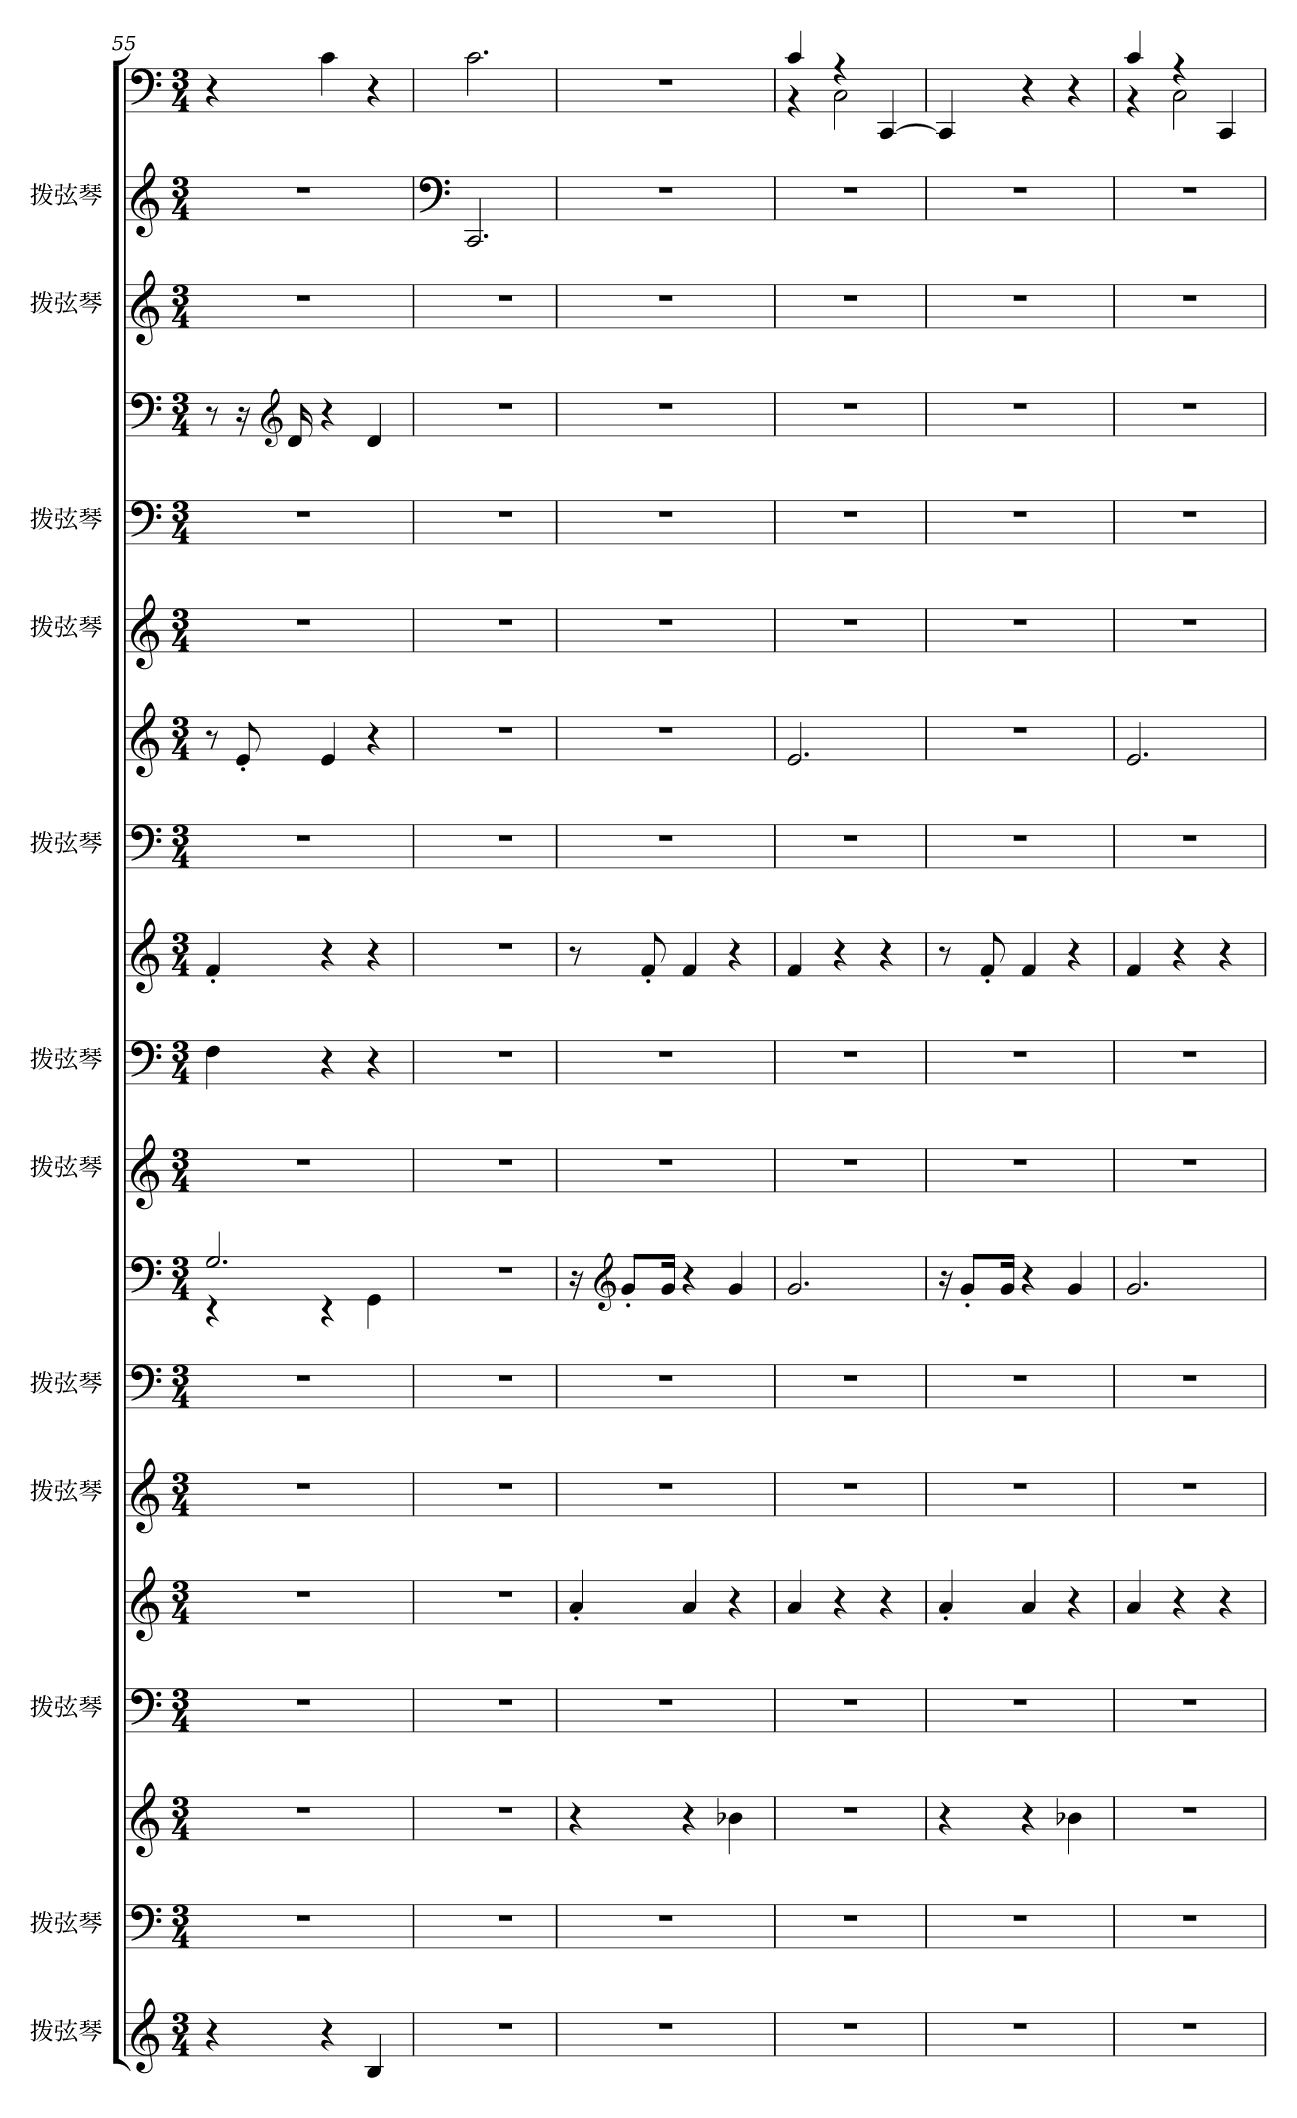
**kern	**kern	**kern	**kern	**kern	**kern	**kern	**kern	**kern	**kern	**kern	**kern	**kern	**kern	**kern	**kern	**kern	**kern	**kern
*part12	*part11	*part11	*part10	*part10	*part9	*part8	*part8	*part7	*part6	*part6	*part5	*part5	*part4	*part3	*part3	*part2	*part1	*part1
*staff19	*staff18	*staff17	*staff16	*staff15	*staff14	*staff13	*staff12	*staff11	*staff10	*staff9	*staff8	*staff7	*staff6	*staff5	*staff4	*staff3	*staff2	*staff1
*I"拨弦琴	*I"拨弦琴	*	*I"拨弦琴	*	*I"拨弦琴	*I"拨弦琴	*	*I"拨弦琴	*I"拨弦琴	*	*I"拨弦琴	*	*I"拨弦琴	*I"拨弦琴	*	*I"拨弦琴	*I"拨弦琴	*
*clefG2	*clefF4	*clefG2	*clefF4	*clefG2	*clefG2	*clefF4	*clefF4	*clefG2	*clefF4	*clefG2	*clefF4	*clefG2	*clefG2	*clefF4	*clefF4	*clefG2	*clefG2	*clefF4
*k[]	*k[]	*k[]	*k[]	*k[]	*k[]	*k[]	*k[]	*k[]	*k[]	*k[]	*k[]	*k[]	*k[]	*k[]	*k[]	*k[]	*k[]	*k[]
*M3/4	*M3/4	*M3/4	*M3/4	*M3/4	*M3/4	*M3/4	*M3/4	*M3/4	*M3/4	*M3/4	*M3/4	*M3/4	*M3/4	*M3/4	*M3/4	*M3/4	*M3/4	*M3/4
=55	=55	=55	=55	=55	=55	=55	=55	=55	=55	=55	=55	=55	=55	=55	=55	=55	=55	=55
*	*	*	*	*	*	*	*^	*	*	*	*	*	*	*	*	*	*	*
4r	2.r	2.r	2.r	2.r	2.r	2.r	2.G/	4r	2.r	4F\	4f'/	2.r	8r	2.r	2.r	8r	2.r	2.r	4r
.	.	.	.	.	.	.	.	.	.	.	.	.	8e'/	.	.	16r	.	.	.
*	*	*	*	*	*	*	*	*	*	*	*	*	*	*	*	*clefG2	*	*	*
.	.	.	.	.	.	.	.	.	.	.	.	.	.	.	.	16d/	.	.	.
4r	.	.	.	.	.	.	.	4r	.	4r	4r	.	4e/	.	.	4r	.	.	4c\
4B/	.	.	.	.	.	.	.	4GG\	.	4r	4r	.	4r	.	.	4d/	.	.	4r
*	*	*	*	*	*	*	*v	*v	*	*	*	*	*	*	*	*	*	*	*
=56	=56	=56	=56	=56	=56	=56	=56	=56	=56	=56	=56	=56	=56	=56	=56	=56	=56	=56
*	*	*	*	*	*	*	*	*	*	*	*	*	*	*	*	*	*clefF4	*
2.r	2.r	2.r	2.r	2.r	2.r	2.r	2.r	2.r	2.r	2.r	2.r	2.r	2.r	2.r	2.r	2.r	2.CC/	2.c\
=57	=57	=57	=57	=57	=57	=57	=57	=57	=57	=57	=57	=57	=57	=57	=57	=57	=57	=57
2.r	2.r	4r	2.r	4a'/	2.r	2.r	16r	2.r	2.r	8r	2.r	2.r	2.r	2.r	2.r	2.r	2.r	2.r
*	*	*	*	*	*	*	*clefG2	*	*	*	*	*	*	*	*	*	*	*
.	.	.	.	.	.	.	8g'/L	.	.	.	.	.	.	.	.	.	.	.
.	.	.	.	.	.	.	.	.	.	8f'/	.	.	.	.	.	.	.	.
.	.	.	.	.	.	.	16g/Jk	.	.	.	.	.	.	.	.	.	.	.
.	.	4r	.	4a/	.	.	4r	.	.	4f/	.	.	.	.	.	.	.	.
.	.	4b-X\	.	4r	.	.	4g/	.	.	4r	.	.	.	.	.	.	.	.
=58	=58	=58	=58	=58	=58	=58	=58	=58	=58	=58	=58	=58	=58	=58	=58	=58	=58	=58
*	*	*	*	*	*	*	*	*	*	*	*	*	*	*	*	*	*	*^
2.r	2.r	2.r	2.r	4a/	2.r	2.r	2.g/	2.r	2.r	4f/	2.r	2.e/	2.r	2.r	2.r	2.r	2.r	4c/	4r
.	.	.	.	4r	.	.	.	.	.	4r	.	.	.	.	.	.	.	4r	2C\
.	.	.	.	4r	.	.	.	.	.	4r	.	.	.	.	.	.	.	[4CC/	.
*	*	*	*	*	*	*	*	*	*	*	*	*	*	*	*	*	*	*v	*v
!!LO:PB:g=z
=59	=59	=59	=59	=59	=59	=59	=59	=59	=59	=59	=59	=59	=59	=59	=59	=59	=59	=59
2.r	2.r	4r	2.r	4a'/	2.r	2.r	16r	2.r	2.r	8r	2.r	2.r	2.r	2.r	2.r	2.r	2.r	4CC/]
.	.	.	.	.	.	.	8g'/L	.	.	.	.	.	.	.	.	.	.	.
.	.	.	.	.	.	.	.	.	.	8f'/	.	.	.	.	.	.	.	.
.	.	.	.	.	.	.	16g/Jk	.	.	.	.	.	.	.	.	.	.	.
.	.	4r	.	4a/	.	.	4r	.	.	4f/	.	.	.	.	.	.	.	4r
.	.	4b-X\	.	4r	.	.	4g/	.	.	4r	.	.	.	.	.	.	.	4r
=60	=60	=60	=60	=60	=60	=60	=60	=60	=60	=60	=60	=60	=60	=60	=60	=60	=60	=60
*	*	*	*	*	*	*	*	*	*	*	*	*	*	*	*	*	*	*^
2.r	2.r	2.r	2.r	4a/	2.r	2.r	2.g/	2.r	2.r	4f/	2.r	2.e/	2.r	2.r	2.r	2.r	2.r	4c/	4r
.	.	.	.	4r	.	.	.	.	.	4r	.	.	.	.	.	.	.	4r	2C\
.	.	.	.	4r	.	.	.	.	.	4r	.	.	.	.	.	.	.	4CC/	.
*	*	*	*	*	*	*	*	*	*	*	*	*	*	*	*	*	*	*v	*v
=	=	=	=	=	=	=	=	=	=	=	=	=	=	=	=	=	=	=
*-	*-	*-	*-	*-	*-	*-	*-	*-	*-	*-	*-	*-	*-	*-	*-	*-	*-	*-
